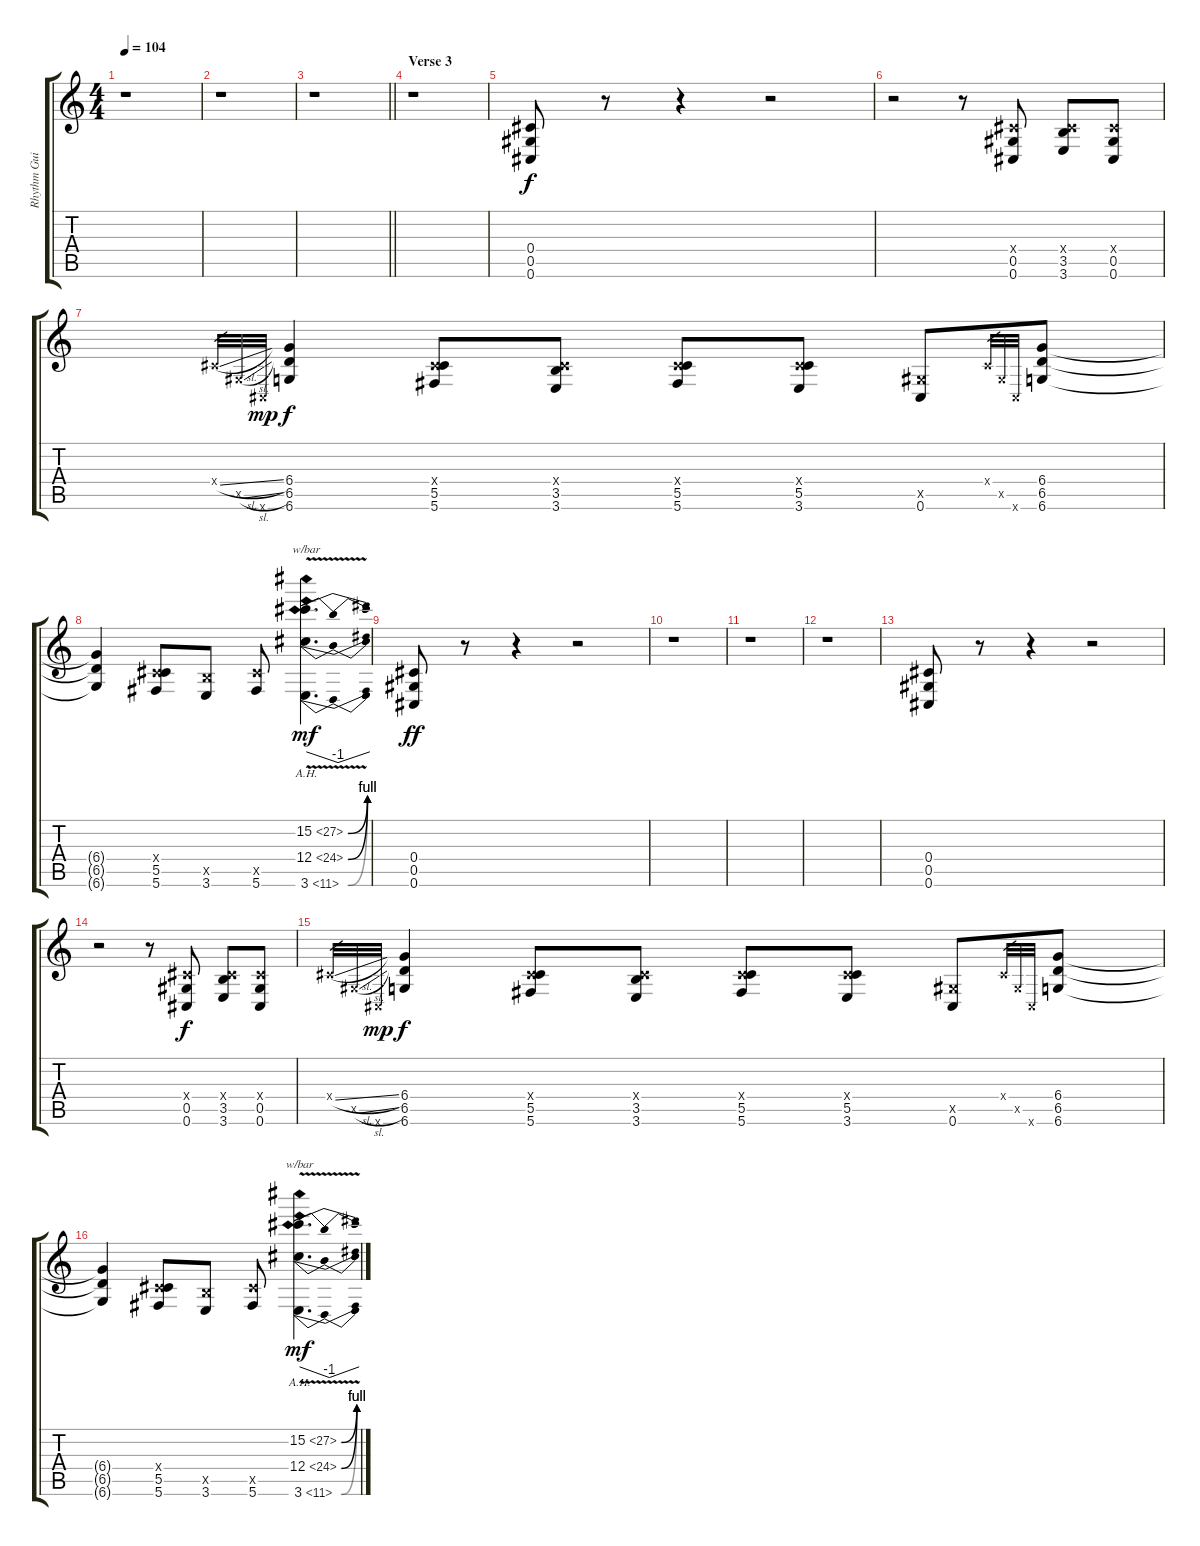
\track ("Rhythm Guitar 2" "Rhythm Gui") {instrument distortionguitar}
\staff {score tabs}
\tuning (Eb4 Bb3 Gb3 Db3 Ab2 Db2) {hide}
\ts (4 4)
\tempo 104
\clef g2
\ks c
r.1{dy f} |
r.1 |
\barLineRight lightlight
r.1 |
\section ("" "Verse 3")
r.1 |
(0.4 0.5 0.6).8 r.8 r.4 r.2 |
r.2 r.8 (0.4{x} 0.5 0.6).8 (0.4{x} 3.5 3.6).8 (0.4{x} 0.5 0.6).8 |
0.4{sl x}.32{gr} 0.5{sl x}.32{gr} 0.6{x}.32{gr dy mp} (6.4 6.5 6.6).4{dy f} (0.4{x} 5.5 5.6).8 (0.4{x} 3.5 3.6).8 (0.4{x} 5.5 5.6).8 (0.4{x} 5.5 3.6).8 (0.5{x} 0.6).8 0.4{x}.32{gr} 0.5{x}.32{gr} 0.6{x}.32{gr} (6.4 6.5 6.6).8 |
(6.4{t} 6.5{t} 6.6{t}).4 (0.4{x} 5.5 5.6).8 (3.5{x} 3.6).8 (5.5{x} 5.6).8 (15.2{be (bend 0 0 60 4) ah 12 v} 12.4{be (bend 0 0 60 4) ah 12 v} 3.6{be (bend 0 0 60 4) ah 8 v}).4{d tbe (dip default 0 0 30 -4 60 0) dy mf} |
(0.4 0.5 0.6).8{dy ff} r.8 r.4 r.2 |
r.1 |
r.1 |
r.1 |
(0.4 0.5 0.6).8 r.8 r.4 r.2 |
r.2 r.8 (0.4{x} 0.5 0.6).8{dy f} (0.4{x} 3.5 3.6).8 (0.4{x} 0.5 0.6).8 |
0.4{sl x}.32{gr} 0.5{sl x}.32{gr} 0.6{x}.32{gr dy mp} (6.4 6.5 6.6).4{dy f} (0.4{x} 5.5 5.6).8 (0.4{x} 3.5 3.6).8 (0.4{x} 5.5 5.6).8 (0.4{x} 5.5 3.6).8 (0.5{x} 0.6).8 0.4{x}.32{gr} 0.5{x}.32{gr} 0.6{x}.32{gr} (6.4 6.5 6.6).8 |
(6.4{t} 6.5{t} 6.6{t}).4 (0.4{x} 5.5 5.6).8 (3.5{x} 3.6).8 (5.5{x} 5.6).8 (15.2{be (bend 0 0 60 4) ah 12 v} 12.4{be (bend 0 0 60 4) ah 12 v} 3.6{be (bend 0 0 60 4) ah 8 v}).4{d tbe (dip default 0 0 30 -4 60 0) dy mf}
